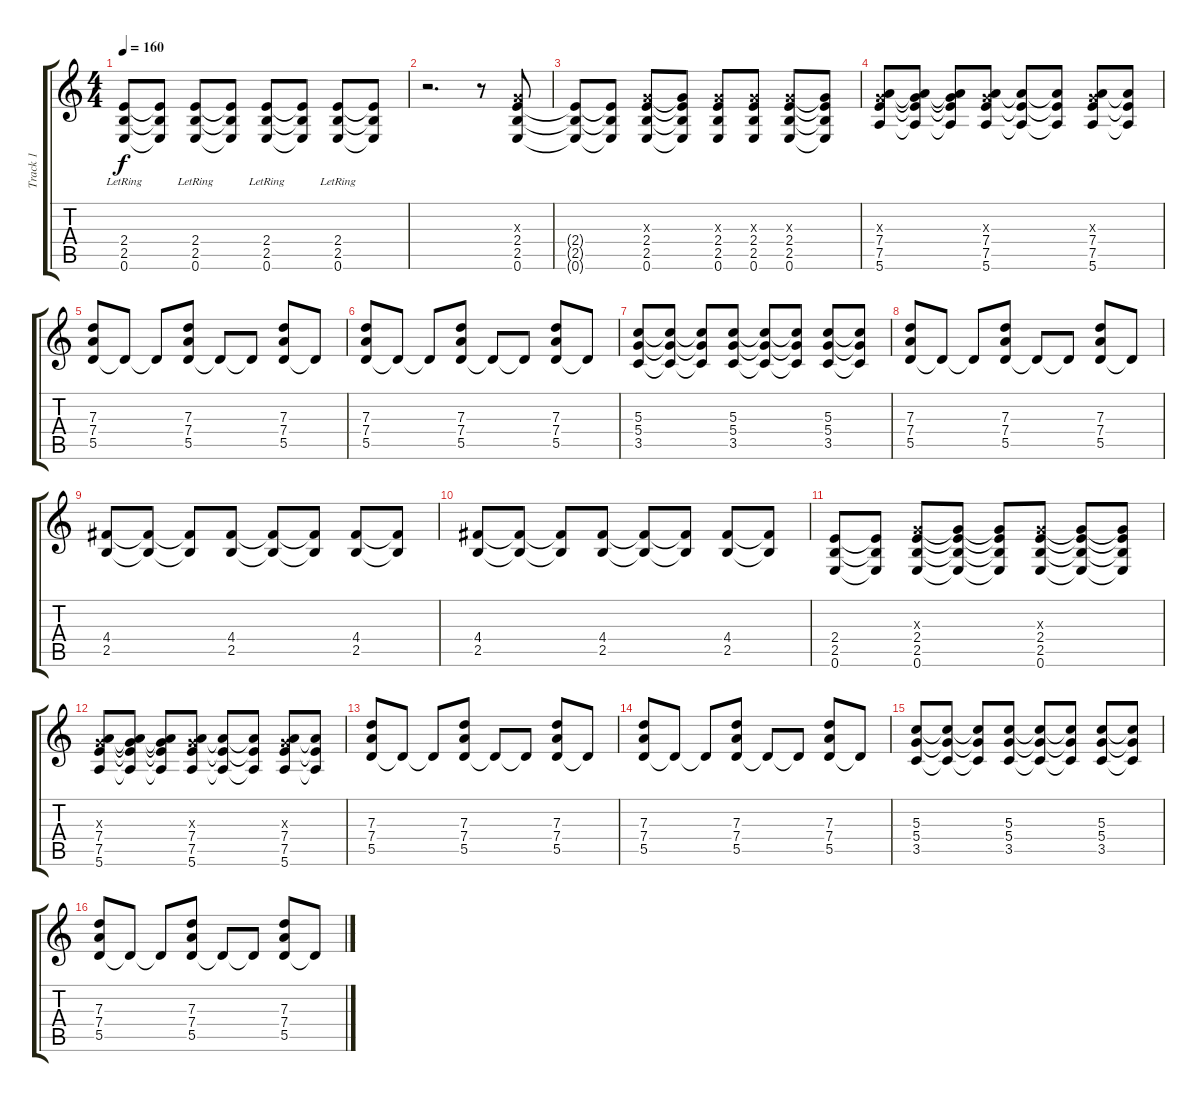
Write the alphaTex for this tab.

\track ("Track 1" "Track 1") {instrument acousticguitarsteel}
\staff {score tabs}
\tuning (E4 B3 G3 D3 A2 E2) {hide}
\ts (4 4)
\tempo 160
\clef g2
\ks c
(2.4{lr} 2.5{lr} 0.6{lr}).8{dy f} (2.4{t} 2.5{t} 0.6{t}).8 (2.4{lr} 2.5{lr} 0.6{lr}).8 (2.4{t} 2.5{t} 0.6{t}).8 (2.4{lr} 2.5{lr} 0.6{lr}).8 (2.4{t} 2.5{t} 0.6{t}).8 (2.4{lr} 2.5{lr} 0.6{lr}).8 (2.4{t} 2.5{t} 0.6{t}).8 |
r.2{d} r.8 (0.3{x} 2.4 2.5 0.6).8 |
(2.4{t} 2.5{t} 0.6{t}).8 (2.4{t} 2.5{t} 0.6{t}).8 (0.3{x} 2.4 2.5 0.6).8 (0.3{t} 2.4{t} 2.5{t} 0.6{t}).8 (0.3{x} 2.4 2.5 0.6).8 (0.3{x} 2.4 2.5 0.6).8 (0.3{x} 2.4 2.5 0.6).8 (0.3{t} 2.4{t} 2.5{t} 0.6{t}).8 |
(0.3{x} 7.4 7.5 5.6).8 (0.3{t} 7.4{t} 7.5{t} 5.6{t}).8 (0.3{t} 7.4{t} 7.5{t} 5.6{t}).8 (0.3{x} 7.4 7.5 5.6).8 (7.4{t} 7.5{t} 5.6{t}).8 (7.4{t} 7.5{t} 5.6{t}).8 (0.3{x} 7.4 7.5 5.6).8 (7.4{t} 7.5{t} 5.6{t}).8 |
(7.3 7.4 5.5).8 5.5{t}.8 5.5{t}.8 (7.3 7.4 5.5).8 5.5{t}.8 5.5{t}.8 (7.3 7.4 5.5).8 5.5{t}.8 |
(7.3 7.4 5.5).8 5.5{t}.8 5.5{t}.8 (7.3 7.4 5.5).8 5.5{t}.8 5.5{t}.8 (7.3 7.4 5.5).8 5.5{t}.8 |
(5.3 5.4 3.5).8 (5.3{t} 5.4{t} 3.5{t}).8 (5.3{t} 5.4{t} 3.5{t}).8 (5.3 5.4 3.5).8 (5.3{t} 5.4{t} 3.5{t}).8 (5.3{t} 5.4{t} 3.5{t}).8 (5.3 5.4 3.5).8 (5.3{t} 5.4{t} 3.5{t}).8 |
(7.3 7.4 5.5).8 5.5{t}.8 5.5{t}.8 (7.3 7.4 5.5).8 5.5{t}.8 5.5{t}.8 (7.3 7.4 5.5).8 5.5{t}.8 |
(4.4 2.5).8 (4.4{t} 2.5{t}).8 (4.4{t} 2.5{t}).8 (4.4 2.5).8 (4.4{t} 2.5{t}).8 (4.4{t} 2.5{t}).8 (4.4 2.5).8 (4.4{t} 2.5{t}).8 |
(4.4 2.5).8 (4.4{t} 2.5{t}).8 (4.4{t} 2.5{t}).8 (4.4 2.5).8 (4.4{t} 2.5{t}).8 (4.4{t} 2.5{t}).8 (4.4 2.5).8 (4.4{t} 2.5{t}).8 |
(2.4 2.5 0.6).8 (2.4{t} 2.5{t} 0.6{t}).8 (0.3{x} 2.4 2.5 0.6).8 (0.3{t} 2.4{t} 2.5{t} 0.6{t}).8 (0.3{t} 2.4{t} 2.5{t} 0.6{t}).8 (0.3{x} 2.4 2.5 0.6).8 (0.3{t} 2.4{t} 2.5{t} 0.6{t}).8 (0.3{t} 2.4{t} 2.5{t} 0.6{t}).8 |
(0.3{x} 7.4 7.5 5.6).8 (0.3{t} 7.4{t} 7.5{t} 5.6{t}).8 (0.3{t} 7.4{t} 7.5{t} 5.6{t}).8 (0.3{x} 7.4 7.5 5.6).8 (7.4{t} 7.5{t} 5.6{t}).8 (7.4{t} 7.5{t} 5.6{t}).8 (0.3{x} 7.4 7.5 5.6).8 (7.4{t} 7.5{t} 5.6{t}).8 |
(7.3 7.4 5.5).8 5.5{t}.8 5.5{t}.8 (7.3 7.4 5.5).8 5.5{t}.8 5.5{t}.8 (7.3 7.4 5.5).8 5.5{t}.8 |
(7.3 7.4 5.5).8 5.5{t}.8 5.5{t}.8 (7.3 7.4 5.5).8 5.5{t}.8 5.5{t}.8 (7.3 7.4 5.5).8 5.5{t}.8 |
(5.3 5.4 3.5).8 (5.3{t} 5.4{t} 3.5{t}).8 (5.3{t} 5.4{t} 3.5{t}).8 (5.3 5.4 3.5).8 (5.3{t} 5.4{t} 3.5{t}).8 (5.3{t} 5.4{t} 3.5{t}).8 (5.3 5.4 3.5).8 (5.3{t} 5.4{t} 3.5{t}).8 |
(7.3 7.4 5.5).8 5.5{t}.8 5.5{t}.8 (7.3 7.4 5.5).8 5.5{t}.8 5.5{t}.8 (7.3 7.4 5.5).8 5.5{t}.8
